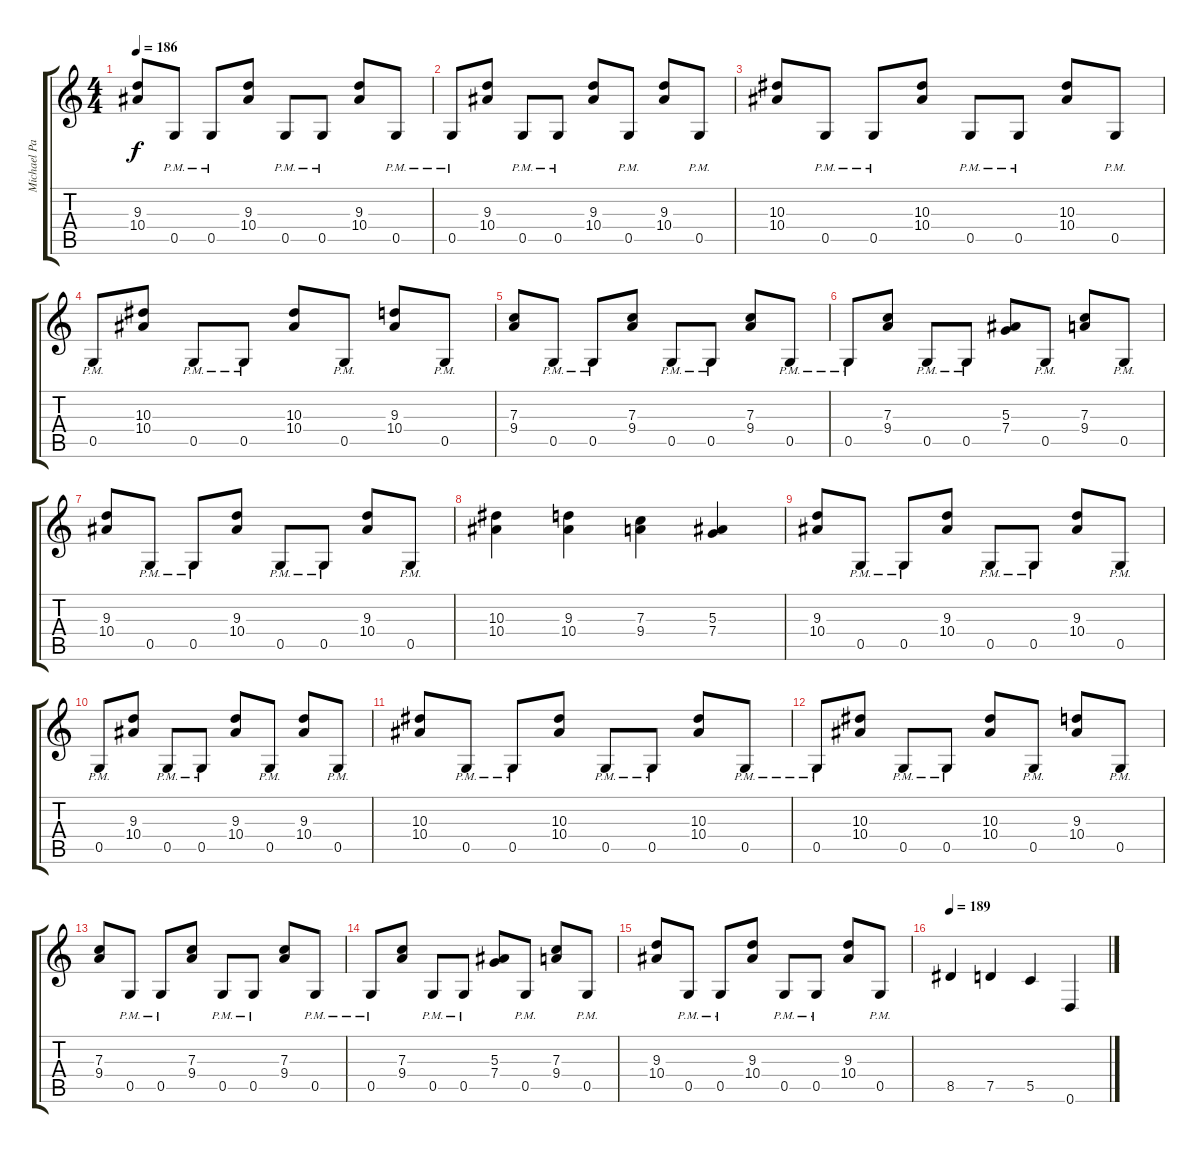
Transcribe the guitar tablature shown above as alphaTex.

\track ("Michael Paget " "Michael Pa") {instrument distortionguitar}
\staff {score tabs}
\tuning (D4 A3 F3 C3 G2 D2) {hide}
\ts (4 4)
\tempo 186
\clef g2
\ks c
(9.3 10.4).8{dy f} 0.5{pm}.8 0.5{pm}.8 (9.3 10.4).8 0.5{pm}.8 0.5{pm}.8 (9.3 10.4).8 0.5{pm}.8 |
0.5{pm}.8 (9.3 10.4).8 0.5{pm}.8 0.5{pm}.8 (9.3 10.4).8 0.5{pm}.8 (9.3 10.4).8 0.5{pm}.8 |
(10.3 10.4).8 0.5{pm}.8 0.5{pm}.8 (10.3 10.4).8 0.5{pm}.8 0.5{pm}.8 (10.3 10.4).8 0.5{pm}.8 |
0.5{pm}.8 (10.3 10.4).8 0.5{pm}.8 0.5{pm}.8 (10.3 10.4).8 0.5{pm}.8 (9.3 10.4).8 0.5{pm}.8 |
(7.3 9.4).8 0.5{pm}.8 0.5{pm}.8 (7.3 9.4).8 0.5{pm}.8 0.5{pm}.8 (7.3 9.4).8 0.5{pm}.8 |
0.5{pm}.8 (7.3 9.4).8 0.5{pm}.8 0.5{pm}.8 (5.3 7.4).8 0.5{pm}.8 (7.3 9.4).8 0.5{pm}.8 |
(9.3 10.4).8 0.5{pm}.8 0.5{pm}.8 (9.3 10.4).8 0.5{pm}.8 0.5{pm}.8 (9.3 10.4).8 0.5{pm}.8 |
(10.3 10.4).4 (9.3 10.4).4 (7.3 9.4).4 (5.3 7.4).4 |
(9.3 10.4).8 0.5{pm}.8 0.5{pm}.8 (9.3 10.4).8 0.5{pm}.8 0.5{pm}.8 (9.3 10.4).8 0.5{pm}.8 |
0.5{pm}.8 (9.3 10.4).8 0.5{pm}.8 0.5{pm}.8 (9.3 10.4).8 0.5{pm}.8 (9.3 10.4).8 0.5{pm}.8 |
(10.3 10.4).8 0.5{pm}.8 0.5{pm}.8 (10.3 10.4).8 0.5{pm}.8 0.5{pm}.8 (10.3 10.4).8 0.5{pm}.8 |
0.5{pm}.8 (10.3 10.4).8 0.5{pm}.8 0.5{pm}.8 (10.3 10.4).8 0.5{pm}.8 (9.3 10.4).8 0.5{pm}.8 |
(7.3 9.4).8 0.5{pm}.8 0.5{pm}.8 (7.3 9.4).8 0.5{pm}.8 0.5{pm}.8 (7.3 9.4).8 0.5{pm}.8 |
0.5{pm}.8 (7.3 9.4).8 0.5{pm}.8 0.5{pm}.8 (5.3 7.4).8 0.5{pm}.8 (7.3 9.4).8 0.5{pm}.8 |
(9.3 10.4).8 0.5{pm}.8 0.5{pm}.8 (9.3 10.4).8 0.5{pm}.8 0.5{pm}.8 (9.3 10.4).8 0.5{pm}.8 |
\tempo 189
8.5.4 7.5.4 5.5.4 0.6.4
